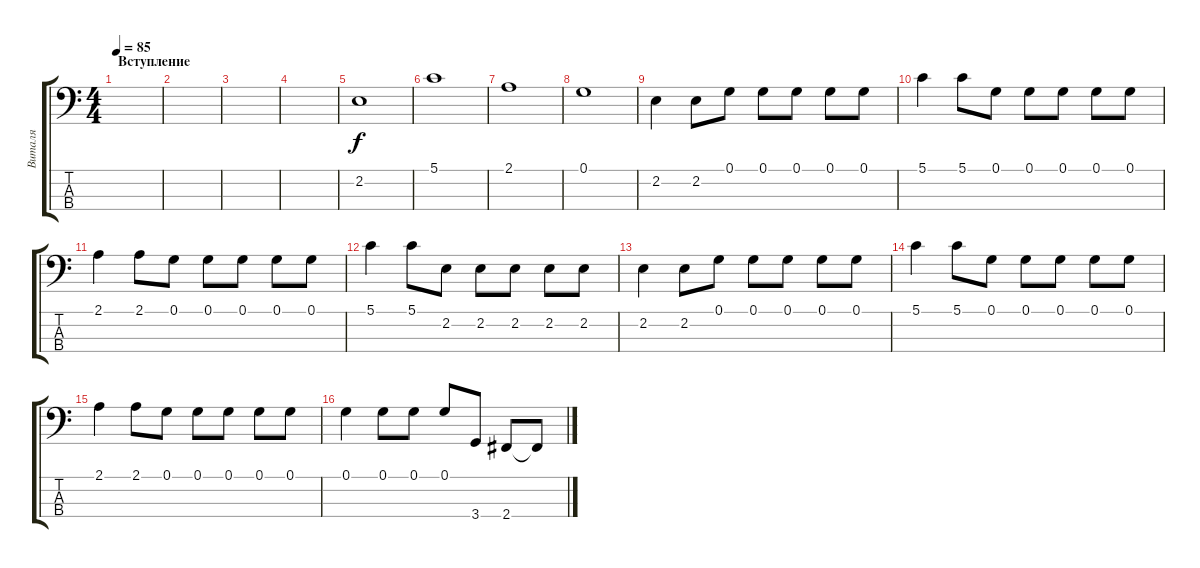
\track ("Виталя" "Виталя") {instrument fretlessbass}
\staff {score tabs}
\tuning (G2 D2 A1 E1) {hide}
\ts (4 4)
\section ("" "Вступление")
\tempo 85
\clef f4
\ks c
|
|
|
|
2.2.1 |
5.1.1 |
2.1.1 |
0.1.1 |
2.2.4 2.2.8 0.1.8 0.1.8 0.1.8 0.1.8 0.1.8 |
5.1.4 5.1.8 0.1.8 0.1.8 0.1.8 0.1.8 0.1.8 |
2.1.4 2.1.8 0.1.8 0.1.8 0.1.8 0.1.8 0.1.8 |
5.1.4 5.1.8 2.2.8 2.2.8 2.2.8 2.2.8 2.2.8 |
2.2.4 2.2.8 0.1.8 0.1.8 0.1.8 0.1.8 0.1.8 |
5.1.4 5.1.8 0.1.8 0.1.8 0.1.8 0.1.8 0.1.8 |
2.1.4 2.1.8 0.1.8 0.1.8 0.1.8 0.1.8 0.1.8 |
0.1.4 0.1.8 0.1.8 0.1.8 3.4.8 2.4.8 2.4{t}.8
